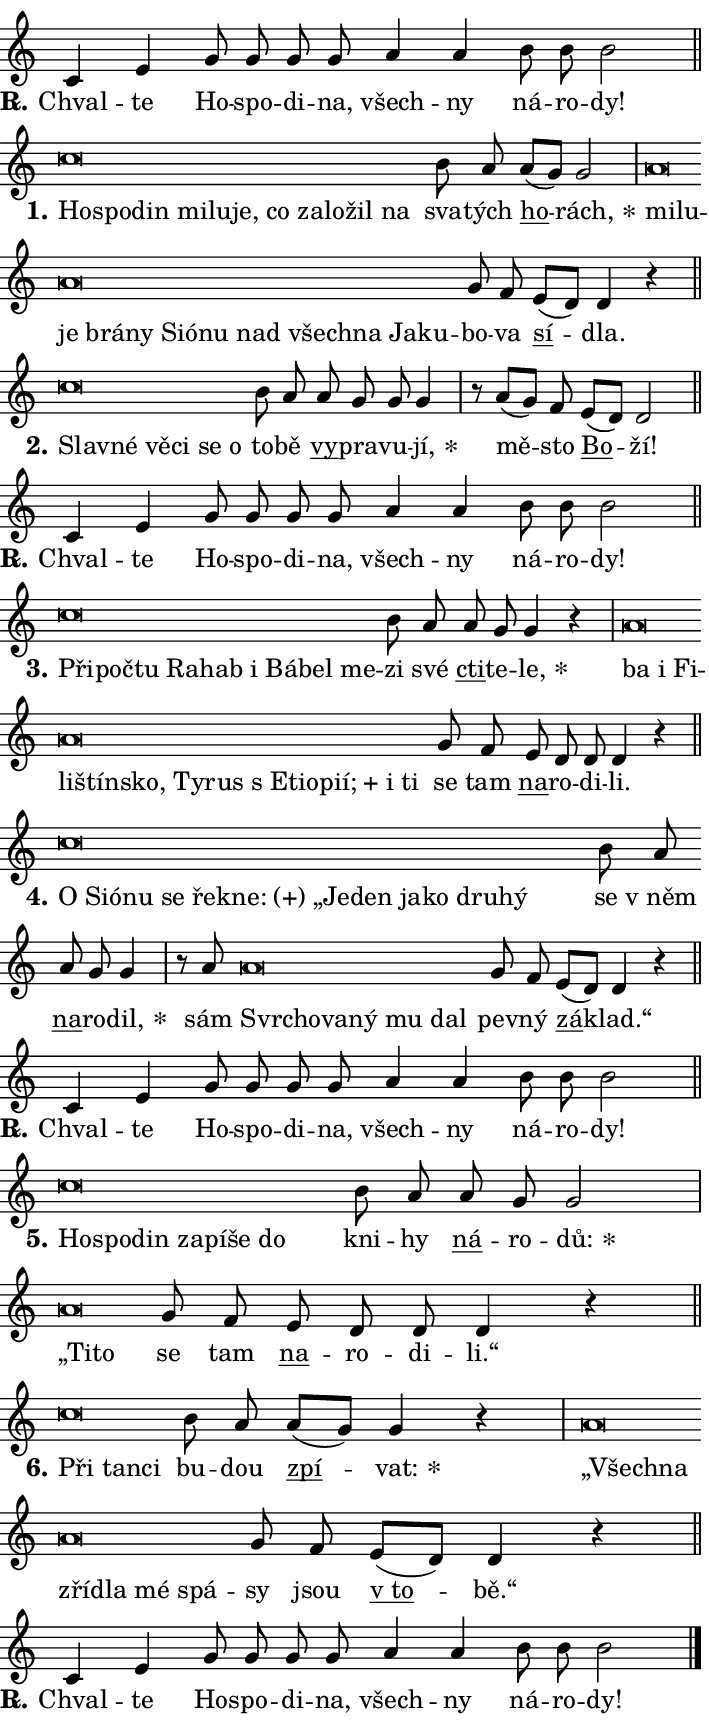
\version "2.24.0"
\header { tagline = "" }
\paper {
  indent = 0\cm
  top-margin = 0\cm
  right-margin = 0.13\cm % to fit lyric hyphens
  bottom-margin = 0\cm
  left-margin = 0\cm
  paper-width = 12\cm
  page-breaking = #ly:one-page-breaking
  system-system-spacing.basic-distance = #11
  score-system-spacing.basic-distance = #11
  ragged-last = ##f
}


%% Author: Thomas Morley
%% https://lists.gnu.org/archive/html/lilypond-user/2020-05/msg00002.html
#(define (line-position grob)
"Returns position of @var[grob} in current system:
   @code{'start}, if at first time-step
   @code{'end}, if at last time-step
   @code{'middle} otherwise
"
  (let* ((col (ly:item-get-column grob))
         (ln (ly:grob-object col 'left-neighbor))
         (rn (ly:grob-object col 'right-neighbor))
         (col-to-check-left (if (ly:grob? ln) ln col))
         (col-to-check-right (if (ly:grob? rn) rn col))
         (break-dir-left
           (and
             (ly:grob-property col-to-check-left 'non-musical #f)
             (ly:item-break-dir col-to-check-left)))
         (break-dir-right
           (and
             (ly:grob-property col-to-check-right 'non-musical #f)
             (ly:item-break-dir col-to-check-right))))
        (cond ((eqv? 1 break-dir-left) 'start)
              ((eqv? -1 break-dir-right) 'end)
              (else 'middle))))

#(define (tranparent-at-line-position vctor)
  (lambda (grob)
  "Relying on @code{line-position} select the relevant enry from @var{vctor}.
Used to determine transparency,"
    (case (line-position grob)
      ((end) (not (vector-ref vctor 0)))
      ((middle) (not (vector-ref vctor 1)))
      ((start) (not (vector-ref vctor 2))))))

noteHeadBreakVisibility =
#(define-music-function (break-visibility)(vector?)
"Makes @code{NoteHead}s transparent relying on @var{break-visibility}"
#{
  \override NoteHead.transparent =
    #(tranparent-at-line-position break-visibility)
#})

#(define delete-ledgers-for-transparent-note-heads
  (lambda (grob)
    "Reads whether a @code{NoteHead} is transparent.
If so this @code{NoteHead} is removed from @code{'note-heads} from
@var{grob}, which is supposed to be @code{LedgerLineSpanner}.
As a result ledgers are not printed for this @code{NoteHead}"
    (let* ((nhds-array (ly:grob-object grob 'note-heads))
           (nhds-list
             (if (ly:grob-array? nhds-array)
                 (ly:grob-array->list nhds-array)
                 '()))
           ;; Relies on the transparent-property being done before
           ;; Staff.LedgerLineSpanner.after-line-breaking is executed.
           ;; This is fragile ...
           (to-keep
             (remove
               (lambda (nhd)
                 (ly:grob-property nhd 'transparent #f))
               nhds-list)))
      ;; TODO find a better method to iterate over grob-arrays, similiar
      ;; to filter/remove etc for lists
      ;; For now rebuilt from scratch
      (set! (ly:grob-object grob 'note-heads)  '())
      (for-each
        (lambda (nhd)
          (ly:pointer-group-interface::add-grob grob 'note-heads nhd))
        to-keep))))

squashNotes = {
  \override NoteHead.X-extent = #'(-0.2 . 0.2)
  \override NoteHead.Y-extent = #'(-0.75 . 0)
  \override NoteHead.stencil =
    #(lambda (grob)
       (let ((pos (ly:grob-property grob 'staff-position)))
         (begin
           (if (< pos -7) (display "ERROR: Lower brevis then expected\n") (display ""))
           (if (<= pos -6) ly:text-interface::print ly:note-head::print))))
}
unSquashNotes = {
  \revert NoteHead.X-extent
  \revert NoteHead.Y-extent
  \revert NoteHead.stencil
}

hideNotes = \noteHeadBreakVisibility #begin-of-line-visible
unHideNotes = \noteHeadBreakVisibility #all-visible

% work-around for resetting accidentals
% https://lilypond.org/doc/v2.23/Documentation/notation/displaying-rhythms#unmetered-music
cadenzaMeasure = {
  \cadenzaOff
  \partial 1024 s1024
  \cadenzaOn
}

#(define-markup-command (accent layout props text) (markup?)
  "Underline accented syllable"
  (interpret-markup layout props
    #{\markup \override #'(offset . 4.3) \underline { #text }#}))

responsum = \markup \concat {
  "R" \hspace #-1.05 \path #0.1 #'((moveto 0 0.07) (lineto 0.9 0.8)) \hspace #0.05 "."
}

spaceSize = #0.6828661417322834 % exact space size for TeX Gyre Schola

\layout {
  \context {
    \Staff
    \remove "Time_signature_engraver"
    \override LedgerLineSpanner.after-line-breaking = #delete-ledgers-for-transparent-note-heads
  }
  \context {
    \Lyrics {
      \override LyricSpace.minimum-distance = \spaceSize
      \override LyricText.font-name = #"TeX Gyre Schola"
      \override LyricText.font-size = 1
      \override StanzaNumber.font-name = #"TeX Gyre Schola Bold"
      \override StanzaNumber.font-size = 1
    }
  }
  \context {
    \Score 
    \override NoteHead.text =
      #(lambda (grob) 
        (let ((pos (ly:grob-property grob 'staff-position)))
          #{\markup {
            \combine
              \halign #-0.55 \raise #(if (= pos -6) 0 0.5) \override #'(thickness . 2) \draw-line #'(3.2 . 0)
              \musicglyph "noteheads.sM1"
          }#}))
  }
}

% magnetic-lyrics.ily
%
%   written by
%     Jean Abou Samra <jean@abou-samra.fr>
%     Werner Lemberg <wl@gnu.org>
%
%   adapted by
%     Jiri Hon <jiri.hon@gmail.com>
%
% Version 2022-Apr-15

% https://www.mail-archive.com/lilypond-user@gnu.org/msg149350.html

#(define (Left_hyphen_pointer_engraver context)
   "Collect syllable-hyphen-syllable occurrences in lyrics and store
them in properties.  This engraver only looks to the left.  For
example, if the lyrics input is @code{foo -- bar}, it does the
following.

@itemize @bullet
@item
Set the @code{text} property of the @code{LyricHyphen} grob between
@q{foo} and @q{bar} to @code{foo}.

@item
Set the @code{left-hyphen} property of the @code{LyricText} grob with
text @q{foo} to the @code{LyricHyphen} grob between @q{foo} and
@q{bar}.
@end itemize

Use this auxiliary engraver in combination with the
@code{lyric-@/text::@/apply-@/magnetic-@/offset!} hook."
   (let ((hyphen #f)
         (text #f))
     (make-engraver
      (acknowledgers
       ((lyric-syllable-interface engraver grob source-engraver)
        (set! text grob)))
      (end-acknowledgers
       ((lyric-hyphen-interface engraver grob source-engraver)
        ;(when (not (grob::has-interface grob 'lyric-space-interface))
          (set! hyphen grob)));)
      ((stop-translation-timestep engraver)
       (when (and text hyphen)
         (ly:grob-set-object! text 'left-hyphen hyphen))
       (set! text #f)
       (set! hyphen #f)))))

#(define (lyric-text::apply-magnetic-offset! grob)
   "If the space between two syllables is less than the value in
property @code{LyricText@/.details@/.squash-threshold}, move the right
syllable to the left so that it gets concatenated with the left
syllable.

Use this function as a hook for
@code{LyricText@/.after-@/line-@/breaking} if the
@code{Left_@/hyphen_@/pointer_@/engraver} is active."
   (let ((hyphen (ly:grob-object grob 'left-hyphen #f)))
     (when hyphen
       (let ((left-text (ly:spanner-bound hyphen LEFT)))
         (when (grob::has-interface left-text 'lyric-syllable-interface)
           (let* ((common (ly:grob-common-refpoint grob left-text X))
                  (this-x-ext (ly:grob-extent grob common X))
                  (left-x-ext
                   (begin
                     ;; Trigger magnetism for left-text.
                     (ly:grob-property left-text 'after-line-breaking)
                     (ly:grob-extent left-text common X)))
                  ;; `delta` is the gap width between two syllables.
                  (delta (- (interval-start this-x-ext)
                            (interval-end left-x-ext)))
                  (details (ly:grob-property grob 'details))
                  (threshold (assoc-get 'squash-threshold details 0.2)))
             (when (< delta threshold)
               (let* (;; We have to manipulate the input text so that
                      ;; ligatures crossing syllable boundaries are not
                      ;; disabled.  For languages based on the Latin
                      ;; script this is essentially a beautification.
                      ;; However, for non-Western scripts it can be a
                      ;; necessity.
                      (lt (ly:grob-property left-text 'text))
                      (rt (ly:grob-property grob 'text))
                      (is-space (grob::has-interface hyphen 'lyric-space-interface))
                      (space (if is-space " " ""))
                      (extra-delta (if is-space spaceSize 0))
                      ;; Append new syllable.
                      (ltrt-space (if (and (string? lt) (string? rt))
                                (string-append lt space rt)
                                (make-concat-markup (list lt space rt))))
                      ;; Right-align `ltrt` to the right side.
                      (ltrt-space-markup (grob-interpret-markup
                               grob
                               (make-translate-markup
                                (cons (interval-length this-x-ext) 0)
                                (make-right-align-markup ltrt-space)))))
                 (begin
                   ;; Don't print `left-text`.
                   (ly:grob-set-property! left-text 'stencil #f)
                   ;; Set text and stencil (which holds all collected
                   ;; syllables so far) and shift it to the left.
                   (ly:grob-set-property! grob 'text ltrt-space)
                   (ly:grob-set-property! grob 'stencil ltrt-space-markup)
                   (ly:grob-translate-axis! grob (- (- delta extra-delta)) X))))))))))


#(define (lyric-hyphen::displace-bounds-first grob)
   ;; Make very sure this callback isn't triggered too early.
   (let ((left (ly:spanner-bound grob LEFT))
         (right (ly:spanner-bound grob RIGHT)))
     (ly:grob-property left 'after-line-breaking)
     (ly:grob-property right 'after-line-breaking)
     (ly:lyric-hyphen::print grob)))

squashThreshold = #0.4

\layout {
  \context {
    \Lyrics
    \consists #Left_hyphen_pointer_engraver
    \override LyricText.after-line-breaking =
      #lyric-text::apply-magnetic-offset!
    \override LyricHyphen.stencil = #lyric-hyphen::displace-bounds-first
    \override LyricText.details.squash-threshold = \squashThreshold
    \override LyricHyphen.minimum-distance = 0
    \override LyricHyphen.minimum-length = \squashThreshold
  }
}

squashText = \override LyricText.details.squash-threshold = 9999
unSquashText = \override LyricText.details.squash-threshold = \squashThreshold

leftText = \override LyricText.self-alignment-X = #LEFT
unLeftText = \revert LyricText.self-alignment-X

starOffset = #(lambda (grob) 
                (let ((x_offset (ly:self-alignment-interface::aligned-on-x-parent grob)))
                  (if (= x_offset 0) 0 (+ x_offset 1.2))))

star = #(define-music-function (syllable)(string?)
"Append star separator at the end of a syllable"
#{
  \once \override LyricText.X-offset = #starOffset
  \lyricmode { \markup {
    #syllable
    \override #'((font-name . "TeX Gyre Schola Bold")) \hspace #0.2 \lower #0.65 \larger "*"
  } }
#})

starAccent = #(define-music-function (syllable)(string?)
"Append star separator at the end of a syllable and make accent"
#{
  \once \override LyricText.X-offset = #starOffset
  \lyricmode { \markup {
    \accent #syllable
    \override #'((font-name . "TeX Gyre Schola Bold")) \hspace #0.2 \lower #0.65 \larger "*"
  } }
#})

breath = #(define-music-function (syllable)(string?)
"Append breathing indicator at the end of a syllable"
#{
  \lyricmode { \markup { #syllable "+" } }
#})

optionalBreath = #(define-music-function (syllable)(string?)
"Append optional breathing indicator at the end of a syllable"
#{
  \lyricmode { \markup { #syllable "(+)" } }
#})


\score {
    <<
        \new Voice = "melody" { \cadenzaOn \key c \major \relative { c'4 e g8 g g g \bar "" a4 a b8 b b2 \cadenzaMeasure \bar "||" \break } }
        \new Lyrics \lyricsto "melody" { \lyricmode { \set stanza = \responsum
Chval -- te Ho -- spo -- di -- na, všech -- ny ná -- ro -- dy! } }
    >>
    \layout {}
}

\score {
    <<
        \new Voice = "melody" { \cadenzaOn \key c \major \relative { \squashNotes c''\breve*1/16 \hideNotes \breve*1/16 \bar "" \breve*1/16 \bar "" \breve*1/16 \bar "" \breve*1/16 \bar "" \breve*1/16 \bar "" \breve*1/16 \bar "" \breve*1/16 \bar "" \breve*1/16 \bar "" \breve*1/16 \breve*1/16 \bar "" \unHideNotes \unSquashNotes b8 a \bar "" a[( g)] g2 \cadenzaMeasure \bar "|" \squashNotes a\breve*1/16 \hideNotes \breve*1/16 \bar "" \breve*1/16 \bar "" \breve*1/16 \bar "" \breve*1/16 \bar "" \breve*1/16 \bar "" \breve*1/16 \bar "" \breve*1/16 \bar "" \breve*1/16 \bar "" \breve*1/16 \bar "" \breve*1/16 \bar "" \breve*1/16 \breve*1/16 \bar "" \unHideNotes \unSquashNotes g8 f \bar "" e[( d)] d4 r \cadenzaMeasure \bar "||" \break } }
        \new Lyrics \lyricsto "melody" { \lyricmode { \set stanza = "1."
\leftText Ho -- \squashText spo -- din mi -- lu -- je, co za -- lo -- žil na \unLeftText \unSquashText sva -- tých \markup \accent ho -- \star rách, \leftText mi -- \squashText lu -- je brá -- ny Si -- ó -- nu nad všech -- na Ja -- ku -- \unLeftText \unSquashText bo -- va \markup \accent sí -- dla. } }
    >>
    \layout {}
}

\score {
    <<
        \new Voice = "melody" { \cadenzaOn \key c \major \relative { \squashNotes c''\breve*1/16 \hideNotes \breve*1/16 \bar "" \breve*1/16 \bar "" \breve*1/16 \bar "" \breve*1/16 \breve*1/16 \bar "" \unHideNotes \unSquashNotes b8 a \bar "" a g g g4 \cadenzaMeasure \bar "|" r8 a[( g8)] f \bar "" e[( d)] d2 \cadenzaMeasure \bar "||" \break } }
        \new Lyrics \lyricsto "melody" { \lyricmode { \set stanza = "2."
\leftText Slav -- \squashText né vě -- ci se o \unLeftText \unSquashText to -- bě \markup \accent vy -- pra -- vu -- \star jí, mě -- sto \markup \accent Bo -- ží! } }
    >>
    \layout {}
}

\score {
    <<
        \new Voice = "melody" { \cadenzaOn \key c \major \relative { c'4 e g8 g g g \bar "" a4 a b8 b b2 \cadenzaMeasure \bar "||" \break } }
        \new Lyrics \lyricsto "melody" { \lyricmode { \set stanza = \responsum
Chval -- te Ho -- spo -- di -- na, všech -- ny ná -- ro -- dy! } }
    >>
    \layout {}
}

\score {
    <<
        \new Voice = "melody" { \cadenzaOn \key c \major \relative { \squashNotes c''\breve*1/16 \hideNotes \breve*1/16 \bar "" \breve*1/16 \bar "" \breve*1/16 \bar "" \breve*1/16 \bar "" \breve*1/16 \bar "" \breve*1/16 \bar "" \breve*1/16 \breve*1/16 \bar "" \unHideNotes \unSquashNotes b8 a \bar "" a g g4 r \cadenzaMeasure \bar "|" \squashNotes a\breve*1/16 \hideNotes \breve*1/16 \bar "" \breve*1/16 \bar "" \breve*1/16 \bar "" \breve*1/16 \bar "" \breve*1/16 \bar "" \breve*1/16 \bar "" \breve*1/16 \bar "" \breve*1/16 \bar "" \breve*1/16 \bar "" \breve*1/16 \bar "" \breve*1/16 \breve*1/16 \bar "" \unHideNotes \unSquashNotes g8 f \bar "" e d d d4 r \cadenzaMeasure \bar "||" \break } }
        \new Lyrics \lyricsto "melody" { \lyricmode { \set stanza = "3."
\leftText Při -- \squashText poč -- tu Ra -- hab i Bá -- bel me -- \unLeftText \unSquashText zi své \markup \accent cti -- te -- \star le, \leftText ba \squashText i Fi -- li -- štín -- sko, Ty -- rus "s E" -- tio -- \breath "pií;" i ti \unLeftText \unSquashText se tam \markup \accent na -- ro -- di -- li. } }
    >>
    \layout {}
}

\score {
    <<
        \new Voice = "melody" { \cadenzaOn \key c \major \relative { \squashNotes c''\breve*1/16 \hideNotes \breve*1/16 \bar "" \breve*1/16 \bar "" \breve*1/16 \bar "" \breve*1/16 \bar "" \breve*1/16 \bar "" \breve*1/16 \bar "" \breve*1/16 \bar "" \breve*1/16 \bar "" \breve*1/16 \bar "" \breve*1/16 \bar "" \breve*1/16 \breve*1/16 \bar "" \unHideNotes \unSquashNotes b8 a \bar "" a g g4 \cadenzaMeasure \bar "|" r8 a8 \squashNotes a\breve*1/16 \hideNotes \breve*1/16 \bar "" \breve*1/16 \bar "" \breve*1/16 \bar "" \breve*1/16 \breve*1/16 \bar "" \unHideNotes \unSquashNotes g8 f \bar "" e[( d)] d4 r \cadenzaMeasure \bar "||" \break } }
        \new Lyrics \lyricsto "melody" { \lyricmode { \set stanza = "4."
\leftText O \squashText Si -- ó -- nu se řek -- \optionalBreath ne: „Je -- den ja -- ko dru -- hý \unLeftText \unSquashText se "v něm" \markup \accent na -- ro -- \star dil, sám \leftText Svr -- \squashText cho -- va -- ný mu dal \unLeftText \unSquashText pev -- ný \markup \accent zá -- klad.“ } }
    >>
    \layout {}
}

\score {
    <<
        \new Voice = "melody" { \cadenzaOn \key c \major \relative { c'4 e g8 g g g \bar "" a4 a b8 b b2 \cadenzaMeasure \bar "||" \break } }
        \new Lyrics \lyricsto "melody" { \lyricmode { \set stanza = \responsum
Chval -- te Ho -- spo -- di -- na, všech -- ny ná -- ro -- dy! } }
    >>
    \layout {}
}

\score {
    <<
        \new Voice = "melody" { \cadenzaOn \key c \major \relative { \squashNotes c''\breve*1/16 \hideNotes \breve*1/16 \bar "" \breve*1/16 \bar "" \breve*1/16 \bar "" \breve*1/16 \bar "" \breve*1/16 \breve*1/16 \bar "" \unHideNotes \unSquashNotes b8 a \bar "" a g g2 \cadenzaMeasure \bar "|" \squashNotes a\breve*1/16 \hideNotes \breve*1/16 \bar "" \unHideNotes \unSquashNotes g8 f \bar "" e d d d4 r \cadenzaMeasure \bar "||" \break } }
        \new Lyrics \lyricsto "melody" { \lyricmode { \set stanza = "5."
\leftText Ho -- \squashText spo -- din za -- pí -- še do \unLeftText \unSquashText kni -- hy \markup \accent ná -- ro -- \star dů: \leftText „Ti -- \squashText to \unLeftText \unSquashText se tam \markup \accent na -- ro -- di -- li.“ } }
    >>
    \layout {}
}

\score {
    <<
        \new Voice = "melody" { \cadenzaOn \key c \major \relative { \squashNotes c''\breve*1/16 \hideNotes \breve*1/16 \breve*1/16 \bar "" \unHideNotes \unSquashNotes b8 a \bar "" a[( g)] g4 r \cadenzaMeasure \bar "|" \squashNotes a\breve*1/16 \hideNotes \breve*1/16 \bar "" \breve*1/16 \bar "" \breve*1/16 \bar "" \breve*1/16 \breve*1/16 \bar "" \unHideNotes \unSquashNotes g8 f \bar "" e[( d)] d4 r \cadenzaMeasure \bar "||" \break } }
        \new Lyrics \lyricsto "melody" { \lyricmode { \set stanza = "6."
\leftText Při \squashText tan -- ci \unLeftText \unSquashText bu -- dou \markup \accent zpí -- \star vat: \leftText „Všech -- \squashText na zří -- dla mé spá -- \unLeftText \unSquashText sy jsou \markup \accent "v to" -- bě.“ } }
    >>
    \layout {}
}

\score {
    <<
        \new Voice = "melody" { \cadenzaOn \key c \major \relative { c'4 e g8 g g g \bar "" a4 a b8 b b2 \cadenzaMeasure \bar "||" \break } \bar "|." }
        \new Lyrics \lyricsto "melody" { \lyricmode { \set stanza = \responsum
Chval -- te Ho -- spo -- di -- na, všech -- ny ná -- ro -- dy! } }
    >>
    \layout {}
}
